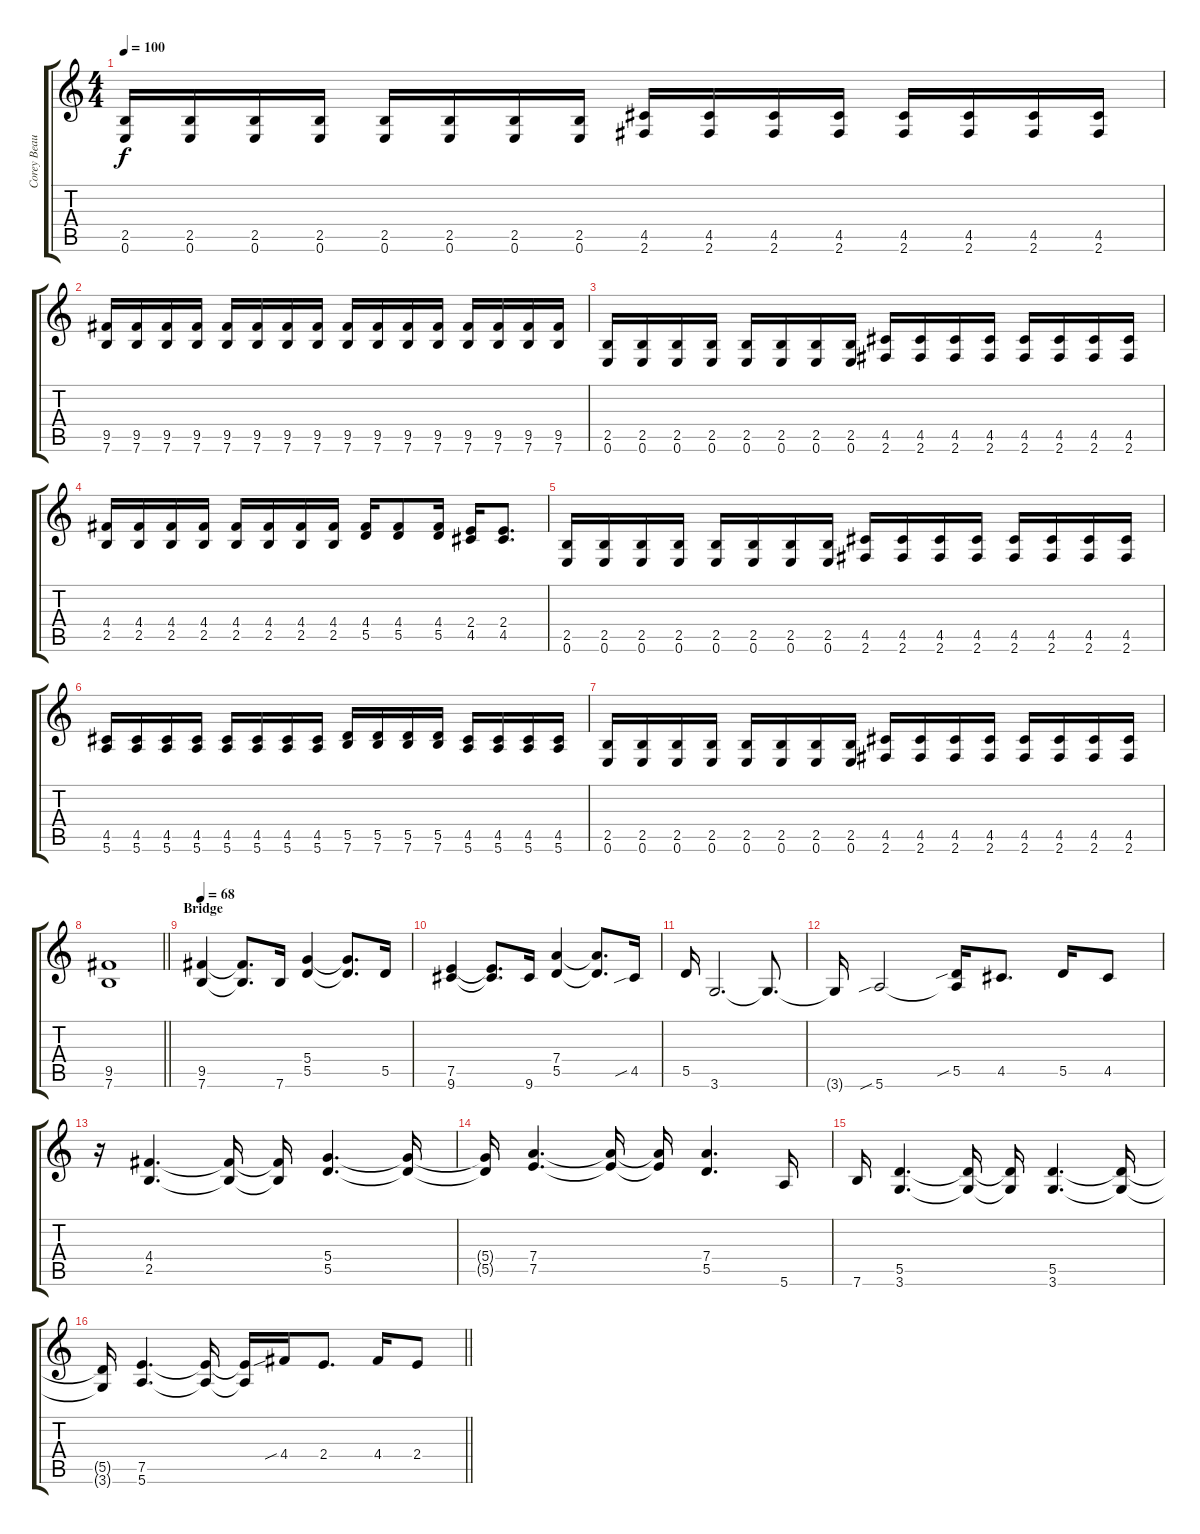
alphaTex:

\track ("Corey Beaulieu" "Corey Beau") {instrument overdrivenguitar}
\staff {score tabs}
\tuning (E4 B3 G3 D3 A2 E2) {hide}
\ts (4 4)
\tempo 100
\clef g2
\ks c
(2.5 0.6).16{dy f} (2.5 0.6).16 (2.5 0.6).16 (2.5 0.6).16 (2.5 0.6).16 (2.5 0.6).16 (2.5 0.6).16 (2.5 0.6).16 (4.5 2.6).16 (4.5 2.6).16 (4.5 2.6).16 (4.5 2.6).16 (4.5 2.6).16 (4.5 2.6).16 (4.5 2.6).16 (4.5 2.6).16 |
(9.5 7.6).16 (9.5 7.6).16 (9.5 7.6).16 (9.5 7.6).16 (9.5 7.6).16 (9.5 7.6).16 (9.5 7.6).16 (9.5 7.6).16 (9.5 7.6).16 (9.5 7.6).16 (9.5 7.6).16 (9.5 7.6).16 (9.5 7.6).16 (9.5 7.6).16 (9.5 7.6).16 (9.5 7.6).16 |
(2.5 0.6).16 (2.5 0.6).16 (2.5 0.6).16 (2.5 0.6).16 (2.5 0.6).16 (2.5 0.6).16 (2.5 0.6).16 (2.5 0.6).16 (4.5 2.6).16 (4.5 2.6).16 (4.5 2.6).16 (4.5 2.6).16 (4.5 2.6).16 (4.5 2.6).16 (4.5 2.6).16 (4.5 2.6).16 |
(4.4 2.5).16 (4.4 2.5).16 (4.4 2.5).16 (4.4 2.5).16 (4.4 2.5).16 (4.4 2.5).16 (4.4 2.5).16 (4.4 2.5).16 (4.4 5.5).16 (4.4 5.5).8 (4.4 5.5).16 (2.4 4.5).16 (2.4 4.5).8{d} |
(2.5 0.6).16 (2.5 0.6).16 (2.5 0.6).16 (2.5 0.6).16 (2.5 0.6).16 (2.5 0.6).16 (2.5 0.6).16 (2.5 0.6).16 (4.5 2.6).16 (4.5 2.6).16 (4.5 2.6).16 (4.5 2.6).16 (4.5 2.6).16 (4.5 2.6).16 (4.5 2.6).16 (4.5 2.6).16 |
(4.5 5.6).16 (4.5 5.6).16 (4.5 5.6).16 (4.5 5.6).16 (4.5 5.6).16 (4.5 5.6).16 (4.5 5.6).16 (4.5 5.6).16 (5.5 7.6).16 (5.5 7.6).16 (5.5 7.6).16 (5.5 7.6).16 (4.5 5.6).16 (4.5 5.6).16 (4.5 5.6).16 (4.5 5.6).16 |
(2.5 0.6).16 (2.5 0.6).16 (2.5 0.6).16 (2.5 0.6).16 (2.5 0.6).16 (2.5 0.6).16 (2.5 0.6).16 (2.5 0.6).16 (4.5 2.6).16 (4.5 2.6).16 (4.5 2.6).16 (4.5 2.6).16 (4.5 2.6).16 (4.5 2.6).16 (4.5 2.6).16 (4.5 2.6).16 |
\barLineRight lightlight
(9.5 7.6).1 |
\section ("" "Bridge")
\tempo 68
(9.5 7.6).4 (9.5{t} 7.6{t}).8{d} 7.6.16 (5.4 5.5).4 (5.4{t} 5.5{t}).8{d} 5.5.16 |
(7.5 9.6).4 (7.5{t} 9.6{t}).8{d} 9.6.16 (7.4 5.5).4 (7.4{t} 5.5{t}).8{d} 4.5{sib}.16 |
5.5.16 3.6.2{d} 3.6{t}.8{d} |
3.6{t}.16 5.6{sib}.2 (5.5{sib} 5.6{t}).16 4.5.8{d} 5.5.16 4.5.8 |
r.16 (4.4 2.5).4{d} (4.4{t} 2.5{t}).16 (4.4{t} 2.5{t}).16 (5.4 5.5).4{d} (5.4{t} 5.5{t}).16 |
(5.4{t} 5.5{t}).16 (7.4 7.5).4{d} (7.4{t} 7.5{t}).16 (7.4{t} 7.5{t}).16 (7.4 5.5).4{d} 5.6.16 |
7.6.16 (5.5 3.6).4{d} (5.5{t} 3.6{t}).16 (5.5{t} 3.6{t}).16 (5.5 3.6).4{d} (5.5{t} 3.6{t}).16 |
\barLineRight lightlight
(5.5{t} 3.6{t}).16 (7.5 5.6).4{d} (7.5{t} 5.6{t}).16 (7.5{t} 5.6{t}).16 4.4{sib}.16 2.4.8{d} 4.4.16 2.4.8
